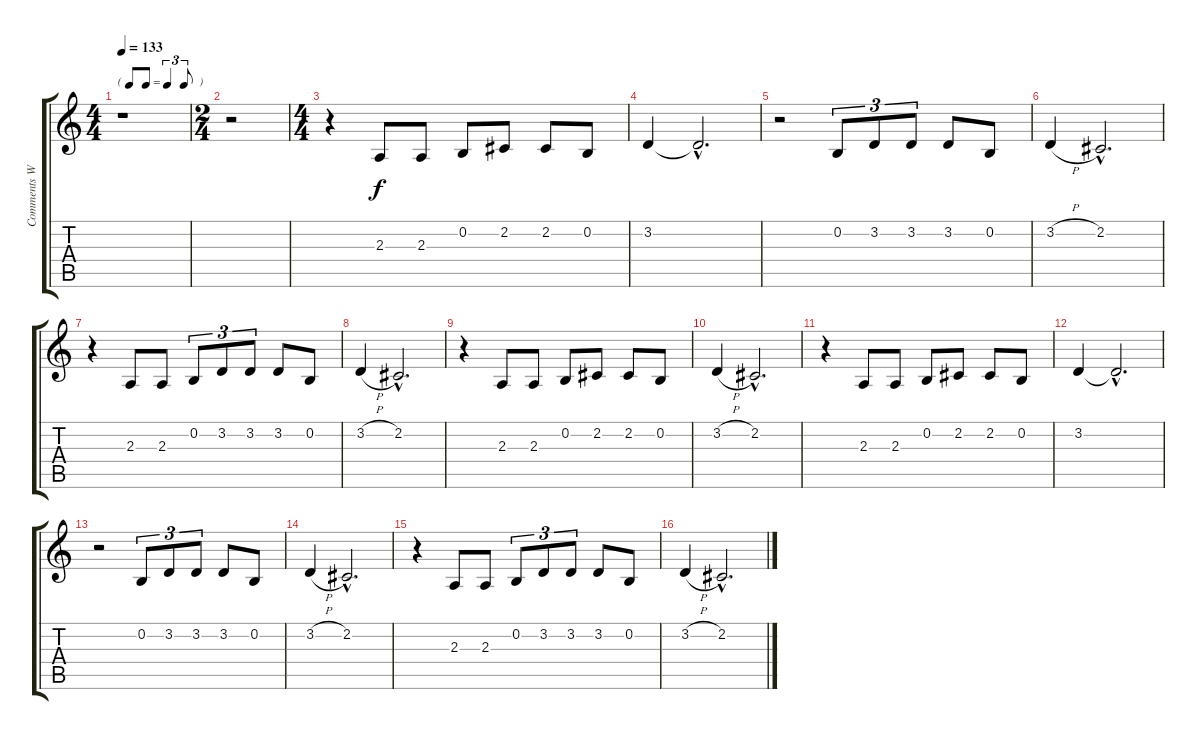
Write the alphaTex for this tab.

\track ("Comments Welcome" "Comments W") {instrument sopranosax}
\staff {score tabs}
\tuning (E4 B3 G3 D3 A2 E2) {hide}
\ts (4 4)
\tf triplet8th
\tempo 133
\clef g2
\ks c
r.1{dy f} |
\ts (2 4)
r.2 |
\ts (4 4)
r.4 2.3.8 2.3.8 0.2.8 2.2.8 2.2.8 0.2.8 |
3.2.4 3.2{hac t}.2{d} |
r.2 0.2.8{tu (3 2)} 3.2.8{tu (3 2)} 3.2.8{tu (3 2)} 3.2.8 0.2.8 |
3.2{h}.4 2.2{hac}.2{d} |
r.4 2.3.8 2.3.8 0.2.8{tu (3 2)} 3.2.8{tu (3 2)} 3.2.8{tu (3 2)} 3.2.8 0.2.8 |
3.2{h}.4 2.2{hac}.2{d} |
r.4 2.3.8 2.3.8 0.2.8 2.2.8 2.2.8 0.2.8 |
3.2{h}.4 2.2{hac}.2{d} |
r.4 2.3.8 2.3.8 0.2.8 2.2.8 2.2.8 0.2.8 |
3.2.4 3.2{hac t}.2{d} |
r.2 0.2.8{tu (3 2)} 3.2.8{tu (3 2)} 3.2.8{tu (3 2)} 3.2.8 0.2.8 |
3.2{h}.4 2.2{hac}.2{d} |
r.4 2.3.8 2.3.8 0.2.8{tu (3 2)} 3.2.8{tu (3 2)} 3.2.8{tu (3 2)} 3.2.8 0.2.8 |
3.2{h}.4 2.2{hac}.2{d}
